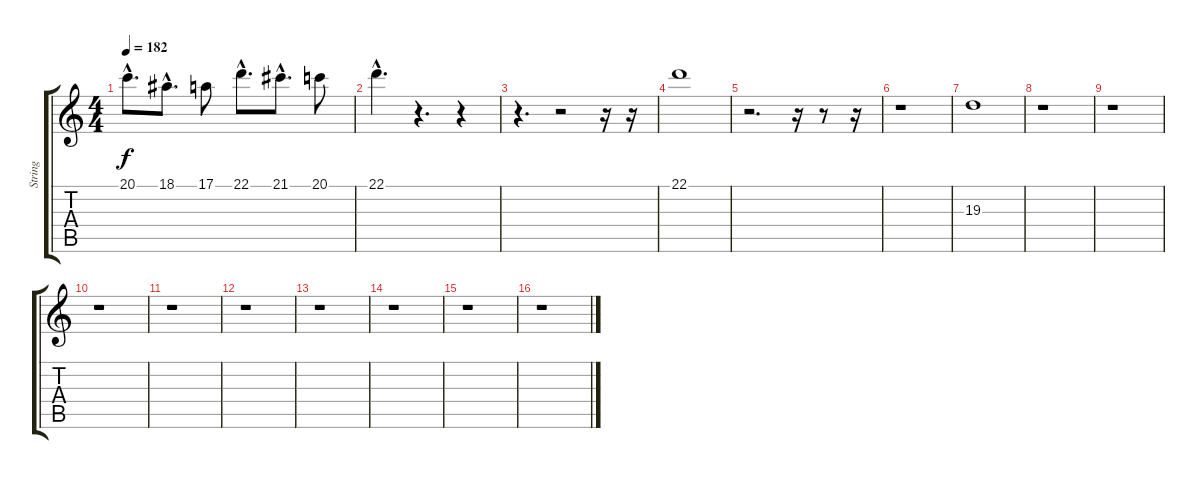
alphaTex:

\track ("String" "String") {instrument stringensemble1}
\staff {score tabs}
\tuning (E4 B3 G3 D3 A2 E2) {hide}
\ts (4 4)
\tempo 182
\clef g2
\ks c
20.1{hac}.8{d dy f} 18.1{hac}.8{d} 17.1.8 22.1{hac}.8{d} 21.1{hac}.8{d} 20.1.8 |
22.1{hac}.4{d} r.4{d} r.4 |
r.4{d} r.2 r.16 r.16 |
22.1.1 |
r.2{d} r.16 r.8 r.16 |
r.1 |
19.3.1 |
r.1 |
r.1 |
r.1 |
r.1 |
r.1 |
r.1 |
r.1 |
r.1 |
r.1
